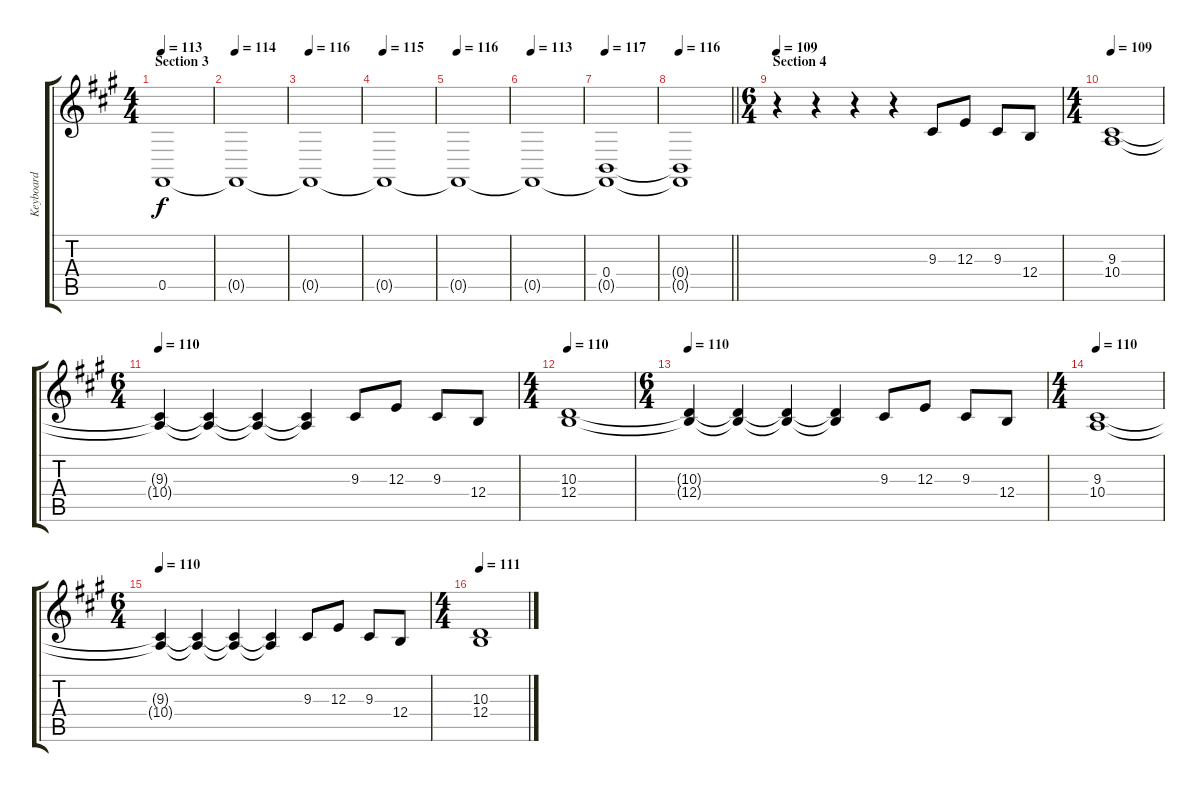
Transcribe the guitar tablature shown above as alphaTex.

\track ("Keyboard" "Keyboard") {instrument pad2warm}
\staff {score tabs}
\tuning (B3 Ab3 E3 B2 Gb2 B1) {hide}
\ts (4 4)
\section ("" "Section 3")
\tempo 113
\clef g2
\ks f#minor
0.5.1{dy f} |
\tempo 114
0.5{t}.1 |
\tempo 116
0.5{t}.1 |
\tempo 115
0.5{t}.1 |
\tempo 116
0.5{t}.1 |
\tempo 113
0.5{t}.1 |
\tempo 117
(0.4 0.5{t}).1 |
\tempo 116
\barLineRight lightlight
(0.4{t} 0.5{t}).1 |
\ts (6 4)
\section ("" "Section 4")
\tempo 109
r.4{instrument pad7halo} r.4 r.4 r.4 9.3.8 12.3.8 9.3.8 12.4.8 |
\ts (4 4)
\tempo 109
(9.3 10.4).1 |
\ts (6 4)
\tempo 110
(9.3{t} 10.4{t}).4 (9.3{t} 10.4{t}).4 (9.3{t} 10.4{t}).4 (9.3{t} 10.4{t}).4 9.3.8 12.3.8 9.3.8 12.4.8 |
\ts (4 4)
\tempo 110
(10.3 12.4).1 |
\ts (6 4)
\tempo 110
(10.3{t} 12.4{t}).4 (10.3{t} 12.4{t}).4 (10.3{t} 12.4{t}).4 (10.3{t} 12.4{t}).4 9.3.8 12.3.8 9.3.8 12.4.8 |
\ts (4 4)
\tempo 110
(9.3 10.4).1 |
\ts (6 4)
\tempo 110
(9.3{t} 10.4{t}).4 (9.3{t} 10.4{t}).4 (9.3{t} 10.4{t}).4 (9.3{t} 10.4{t}).4 9.3.8 12.3.8 9.3.8 12.4.8 |
\ts (4 4)
\tempo 111
(10.3 12.4).1
